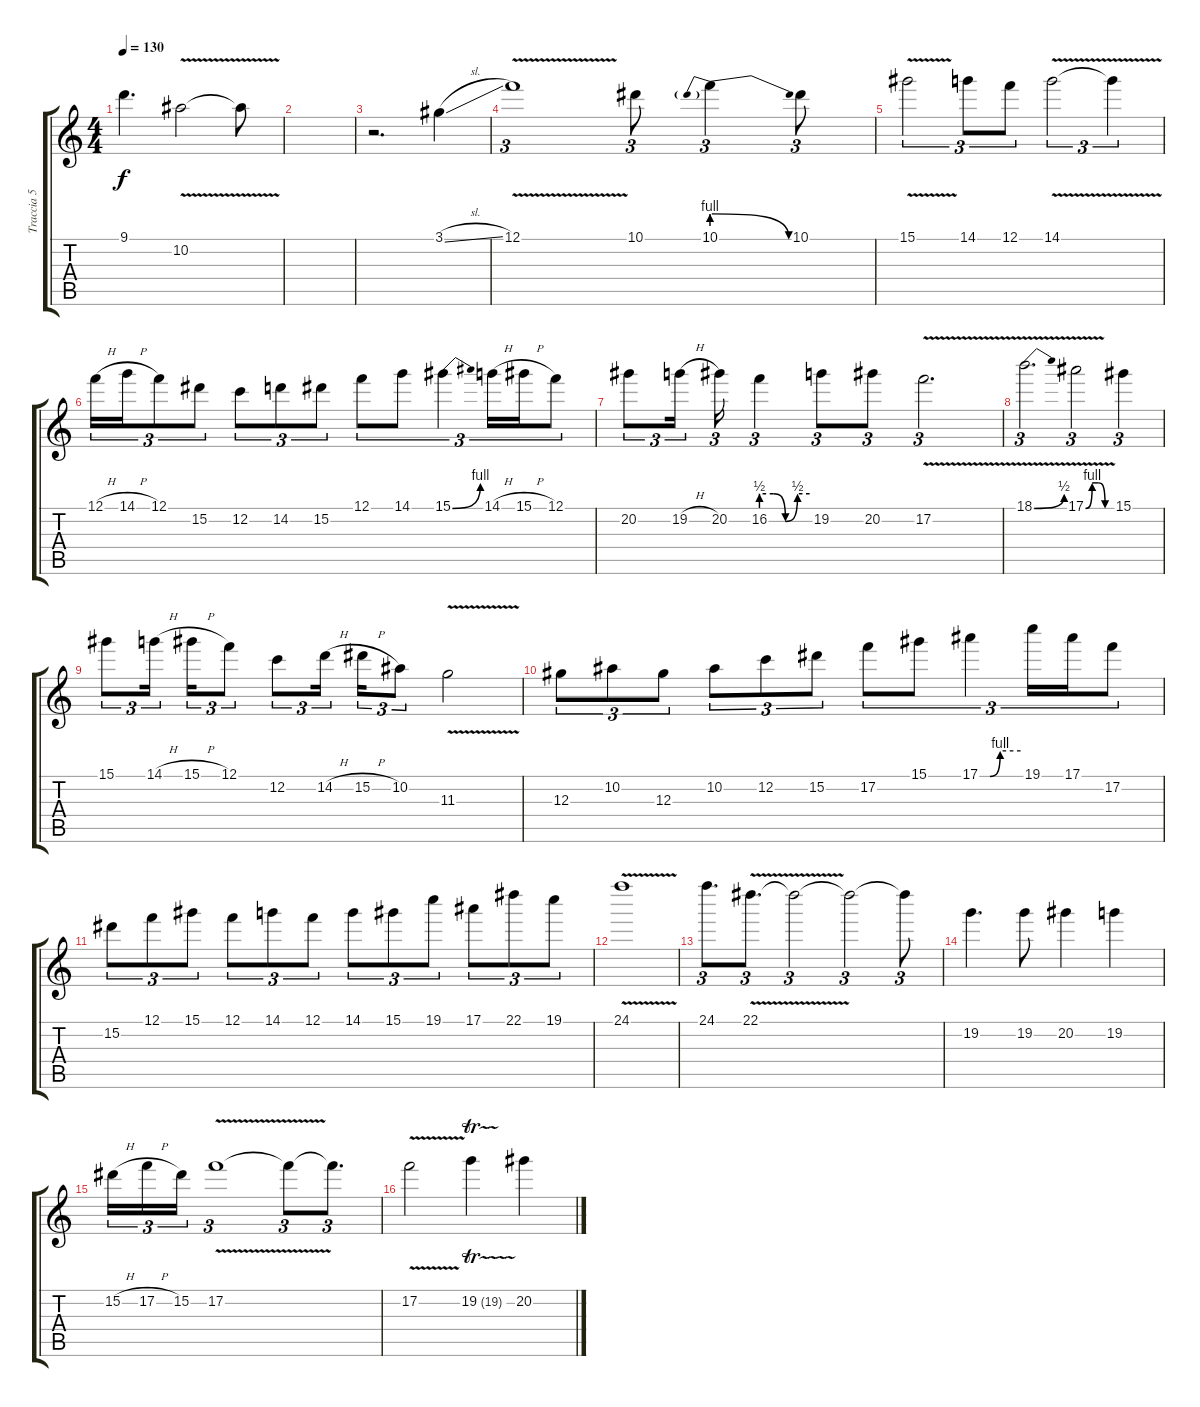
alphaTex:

\track ("Traccia 5" "Traccia 5") {instrument distortionguitar}
\staff {score tabs}
\tuning (F4 C4 Ab3 Eb3 Bb2 F2) {hide}
\ts (4 4)
\tempo 130
\clef g2
\ks c
9.1{t}.4{d dy f} 10.2{v}.2 10.2{t}.8 |
|
r.2{d} 3.1{sl}.4{volume 10} |
12.1{v}.1{tu (3 2)} 10.1.8{tu (3 2)} 10.1{be (prebendrelease 0 4 60 0)}.4{tu (3 2)} 10.1.8{tu (3 2)} |
15.1{v}.2{tu (3 2)} 14.1.8{tu (3 2)} 12.1.8{tu (3 2)} 14.1{v}.2{tu (3 2)} 14.1{t}.4{tu (3 2)} |
12.1{h}.16{tu (3 2)} 14.1{h}.16{tu (3 2)} 12.1.8{tu (3 2)} 15.2.8{tu (3 2)} 12.2.8{tu (3 2)} 14.2.8{tu (3 2)} 15.2.8{tu (3 2)} 12.1.8{tu (3 2)} 14.1.8{tu (3 2)} 15.1{be (bend 0 0 60 4)}.4{tu (3 2)} 14.1{h}.16{tu (3 2)} 15.1{h}.16{tu (3 2)} 12.1.8{tu (3 2)} |
20.2.8{tu (3 2)} 19.2{h}.16{tu (3 2)} 20.2.16{tu (3 2)} 16.2{be (custom 0 2 15 2 30 0 45 2 60 2)}.4{tu (3 2)} 19.2.8{tu (3 2)} 20.2.8{tu (3 2)} 17.2{v}.2{d tu (3 2)} |
18.1{be (bend 0 0 60 2) v}.2{d tu (3 2)} 17.1{be (custom 0 0 15 4 30 4 45 0 60 0) v}.2{tu (3 2)} 15.1.4{tu (3 2)} |
15.1.8{tu (3 2)} 14.1{h}.16{tu (3 2) beam splitsecondary} 15.1{h}.16{tu (3 2)} 12.1.8{tu (3 2)} 12.2.8{tu (3 2)} 14.2{h}.16{tu (3 2) beam splitsecondary} 15.2{h}.16{tu (3 2)} 10.2.8{tu (3 2)} 11.3{v}.2 |
12.3.8{tu (3 2)} 10.2.8{tu (3 2)} 12.3.8{tu (3 2)} 10.2.8{tu (3 2)} 12.2.8{tu (3 2)} 15.2.8{tu (3 2)} 17.2.8{tu (3 2)} 15.1.8{tu (3 2)} 17.1{be (custom 0 0 15 0 30 4 60 4)}.4{tu (3 2)} 19.1.16{tu (3 2)} 17.1.16{tu (3 2)} 17.2.8{tu (3 2)} |
15.2.8{tu (3 2)} 12.1.8{tu (3 2)} 15.1.8{tu (3 2)} 12.1.8{tu (3 2)} 14.1.8{tu (3 2)} 12.1.8{tu (3 2)} 14.1.8{tu (3 2)} 15.1.8{tu (3 2)} 19.1.8{tu (3 2)} 17.1.8{tu (3 2)} 22.1.8{tu (3 2)} 19.1.8{tu (3 2)} |
24.1{v}.1 |
24.1.8{d tu (3 2)} 22.1{v}.8{d tu (3 2)} 22.1{t}.2{tu (3 2)} 22.1{t}.2{tu (3 2)} 22.1{t}.8{tu (3 2)} |
19.2.4{d} 19.2.8 20.2.4 19.2.4 |
15.2{h}.16{tu (3 2)} 17.2{h}.16{tu (3 2)} 15.2.16{tu (3 2)} 17.2{v}.1{tu (3 2)} 17.2{t}.8{tu (3 2)} 17.2{t}.8{d tu (3 2)} |
17.2{v}.2 19.2{tr (19 64)}.4 20.2.4
